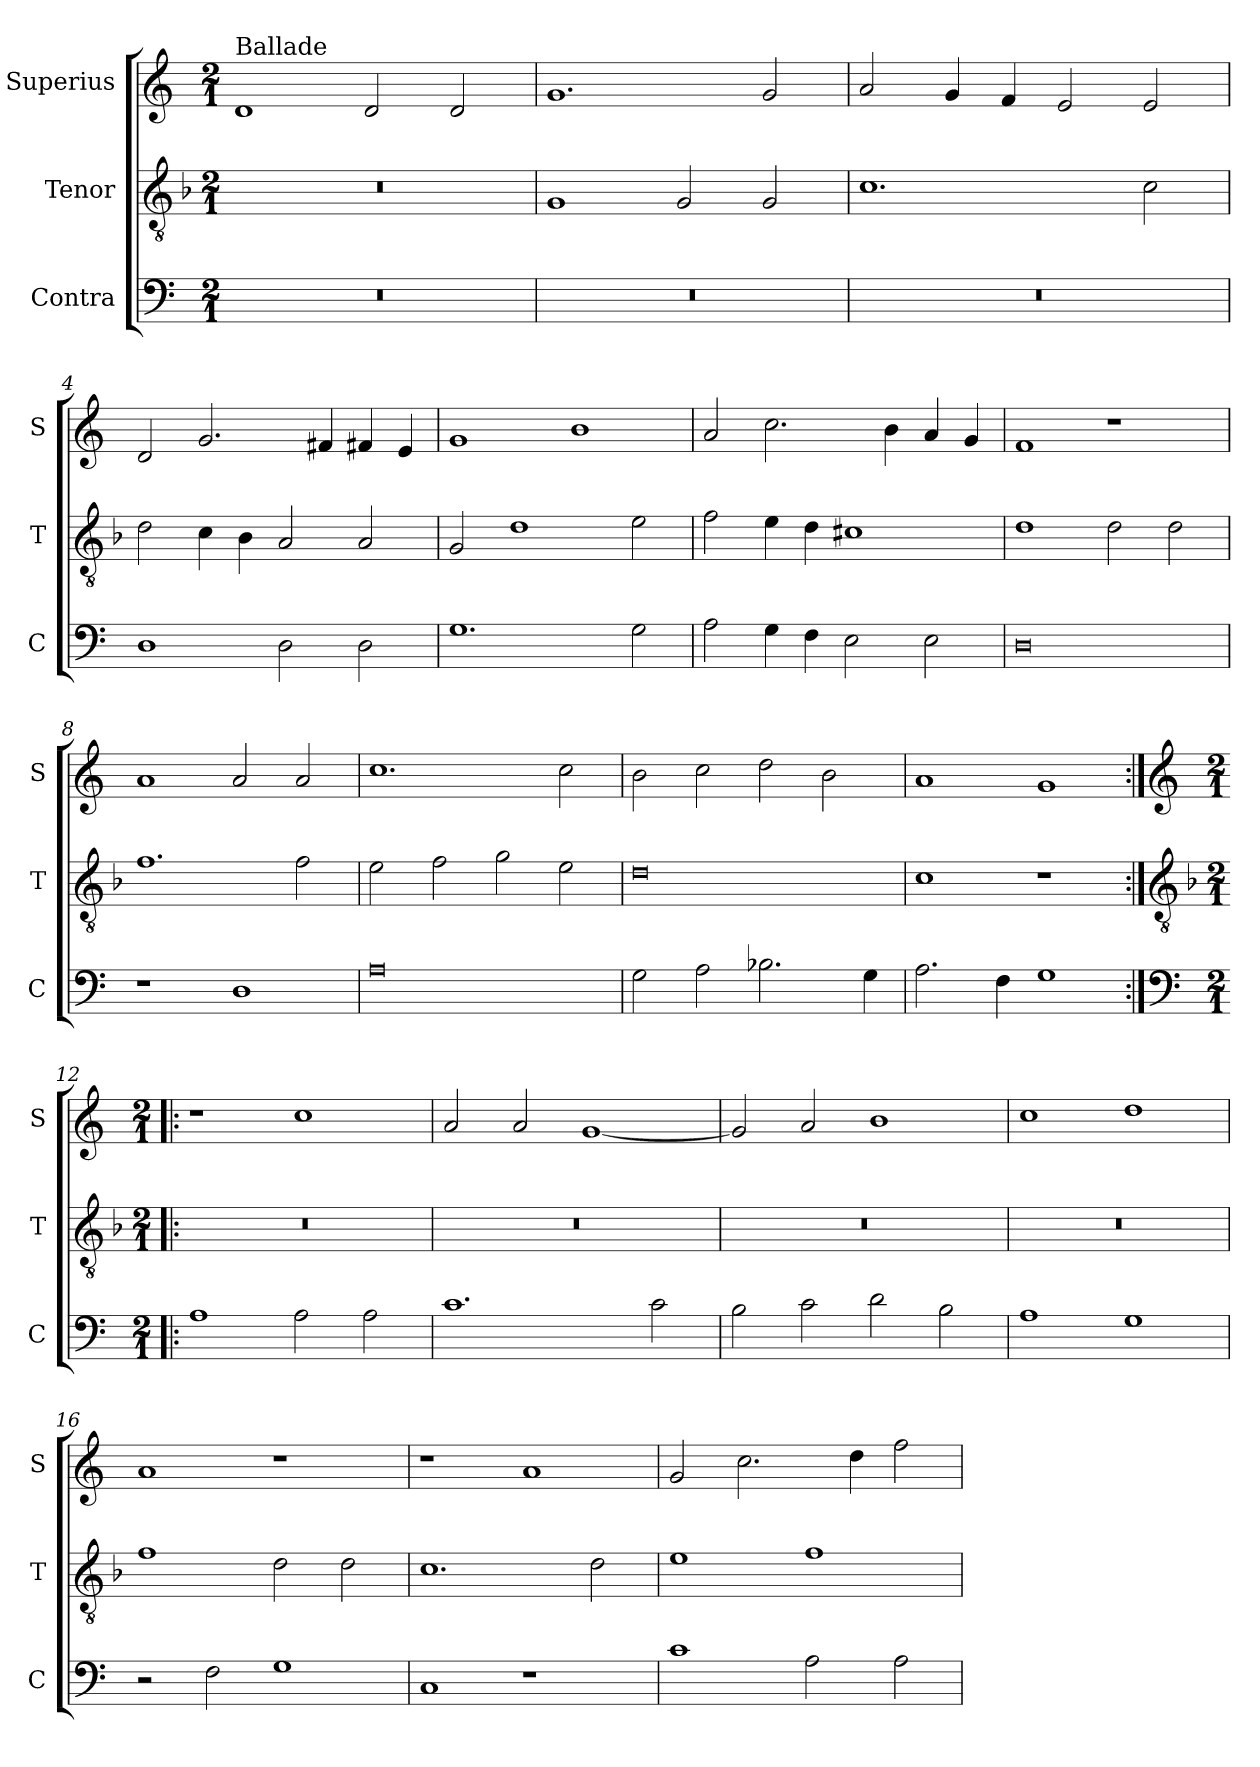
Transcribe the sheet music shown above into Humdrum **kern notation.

**kern	**kern	**kern
*part3	*part2	*part1
*staff3	*staff2	*staff1
*I"Contra	*I"Tenor	*I"Superius
*I'C	*I'T	*I'S
*clefF4	*clefGv2	*clefG2
*k[]	*k[b-]	*k[]
*M2/1	*M2/1	*M2/1
=1	=1	=1
!	!	!LO:TX:a:t=Ballade
0r	0r	1d
.	.	2d/
.	.	2d/
=2	=2	=2
0r	1G	1.g
.	2G/	.
.	2G/	2g/
=3	=3	=3
0r	1.c	2a/
.	.	4g/
.	.	4f/
.	.	2e/
.	2c\	2e/
=4	=4	=4
1D	2d\	2d/
.	4c\	2.g/
.	4B-\	.
2D\	2A/	.
.	.	4f#X/
2D\	2A/	4f#X/
.	.	4e/
=5	=5	=5
1.G	2G/	1g
.	1d	.
.	.	1b
2G\	2e\	.
=6	=6	=6
2A\	2f\	2a/
4G\	4e\	2.cc\
4F\	4d\	.
2E\	1c#X	.
.	.	4b\
2E\	.	4a/
.	.	4g/
=7	=7	=7
0D	1d	1f
.	2d\	1r
.	2d\	.
=8	=8	=8
1r	1.f	1a
1D	.	2a/
.	2f\	2a/
=9	=9	=9
0A	2e\	1.cc
.	2f\	.
.	2g\	.
.	2e\	2cc\
=10	=10	=10
2G\	0d	2b\
2A\	.	2cc\
2.B-X\	.	2dd\
.	.	2b\
4G\	.	.
=11	=11	=11
2.A\	1c	1a
4F\	.	.
1G	1r	1g
!!LO:LB:g=z
=12:|!|:	=12:|!|:	=12:|!|:
*clefF4	*clefGv2	*clefG2
*k[]	*k[b-]	*k[]
*M2/1	*M2/1	*M2/1
1A	0r	1r
2A\	.	1cc
2A\	.	.
=13	=13	=13
1.c	0r	2a/
.	.	2a/
.	.	[1g
2c\	.	.
=14	=14	=14
2B\	0r	2g/]
2c\	.	2a/
2d\	.	1b
2B\	.	.
=15	=15	=15
1A	0r	1cc
1G	.	1dd
=16	=16	=16
2r	1f	1a
2F\	.	.
1G	2d\	1r
.	2d\	.
=17	=17	=17
1C	1.c	1r
1r	.	1a
.	2d\	.
=18	=18	=18
1c	1e	2g/
.	.	2.cc\
2A\	1f	.
.	.	4dd\
2A\	.	2ff\
=	=	=
*-	*-	*-
